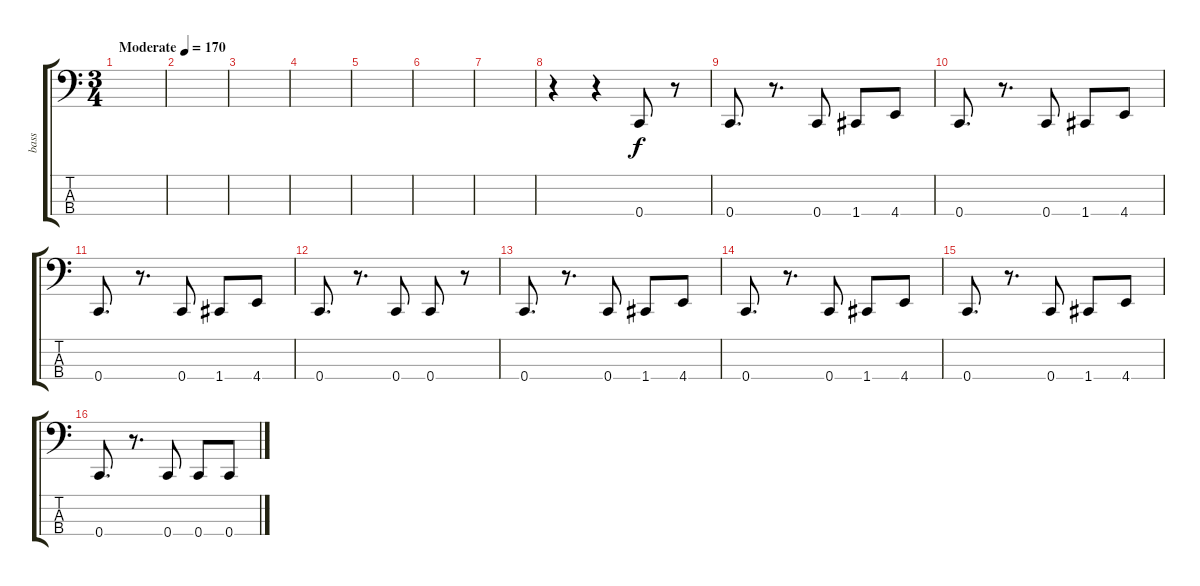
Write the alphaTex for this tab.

\track ("bass" "bass") {instrument slapbass1}
\staff {score tabs}
\tuning (F2 C2 G1 C1) {hide}
\ts (3 4)
\tempo (170 "Moderate")
\clef f4
\ks c
|
|
|
|
|
|
|
r.4 r.4 0.4.8 r.8 |
0.4.8{d} r.8{d} 0.4.8 1.4.8 4.4.8 |
0.4.8{d} r.8{d} 0.4.8 1.4.8 4.4.8 |
0.4.8{d} r.8{d} 0.4.8 1.4.8 4.4.8 |
0.4.8{d} r.8{d} 0.4.8 0.4.8 r.8 |
0.4.8{d} r.8{d} 0.4.8 1.4.8 4.4.8 |
0.4.8{d} r.8{d} 0.4.8 1.4.8 4.4.8 |
0.4.8{d} r.8{d} 0.4.8 1.4.8 4.4.8 |
0.4.8{d} r.8{d} 0.4.8 0.4.8 0.4.8
